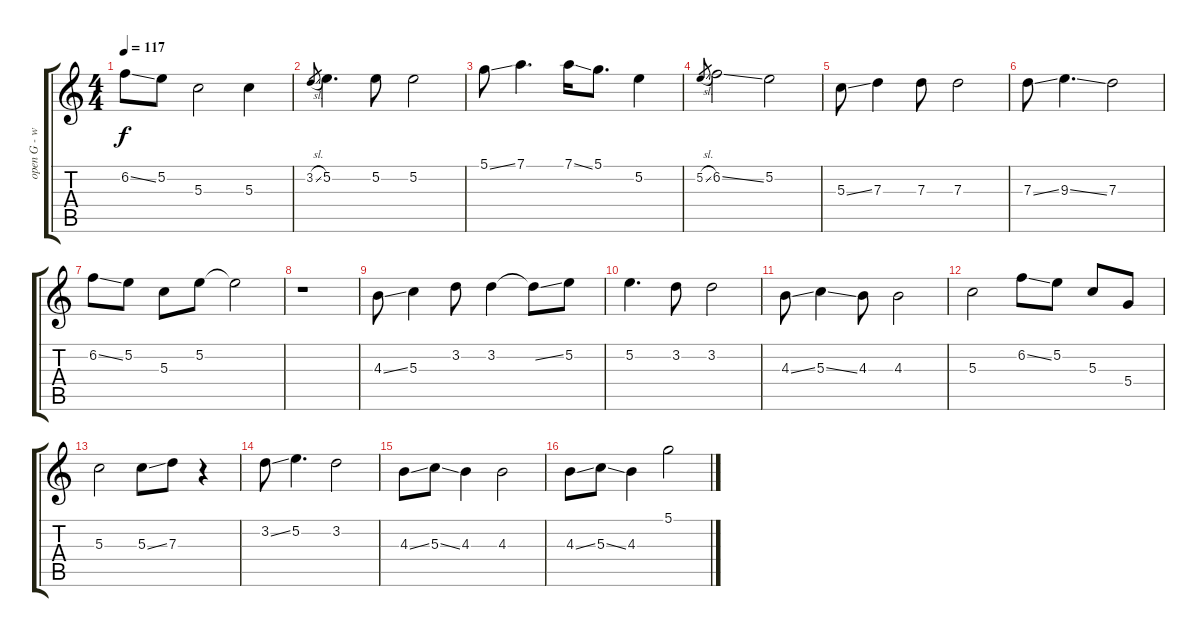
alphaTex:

\track ("open G - w/slide" "open G - w") {instrument electricguitarjazz}
\staff {score tabs}
\tuning (D4 B3 G3 D3 G2 D2) {hide}
\ts (4 4)
\tempo 117
\clef g2
\ks c
6.2{ss}.8{dy f} 5.2.8 5.3.2 5.3.4 |
3.2{sl}.8{gr} 5.2.4{d} 5.2.8 5.2.2 |
5.1{ss}.8 7.1.4{d} 7.1{ss}.16 5.1.8{d} 5.2.4 |
5.2{sl}.8{gr} 6.2{ss}.2 5.2.2 |
5.3{ss}.8 7.3.4 7.3.8 7.3.2 |
7.3{ss}.8 9.3{ss}.4{d} 7.3.2 |
6.2{ss}.8 5.2.8 5.3.8 5.2.8 5.2{t}.2 |
r.1 |
4.3{ss}.8 5.3.4 3.2.8 3.2.4 3.2{ss t}.8 5.2.8 |
5.2.4{d} 3.2.8 3.2.2 |
4.3{ss}.8 5.3{ss}.4 4.3.8 4.3.2 |
5.3.2 6.2{ss}.8 5.2.8 5.3.8 5.4.8 |
5.3.2 5.3{ss}.8 7.3.8 r.4 |
3.2{ss}.8 5.2.4{d} 3.2.2 |
4.3{ss}.8 5.3{ss}.8 4.3.4 4.3.2 |
4.3{ss}.8 5.3{ss}.8 4.3.4 5.1.2
